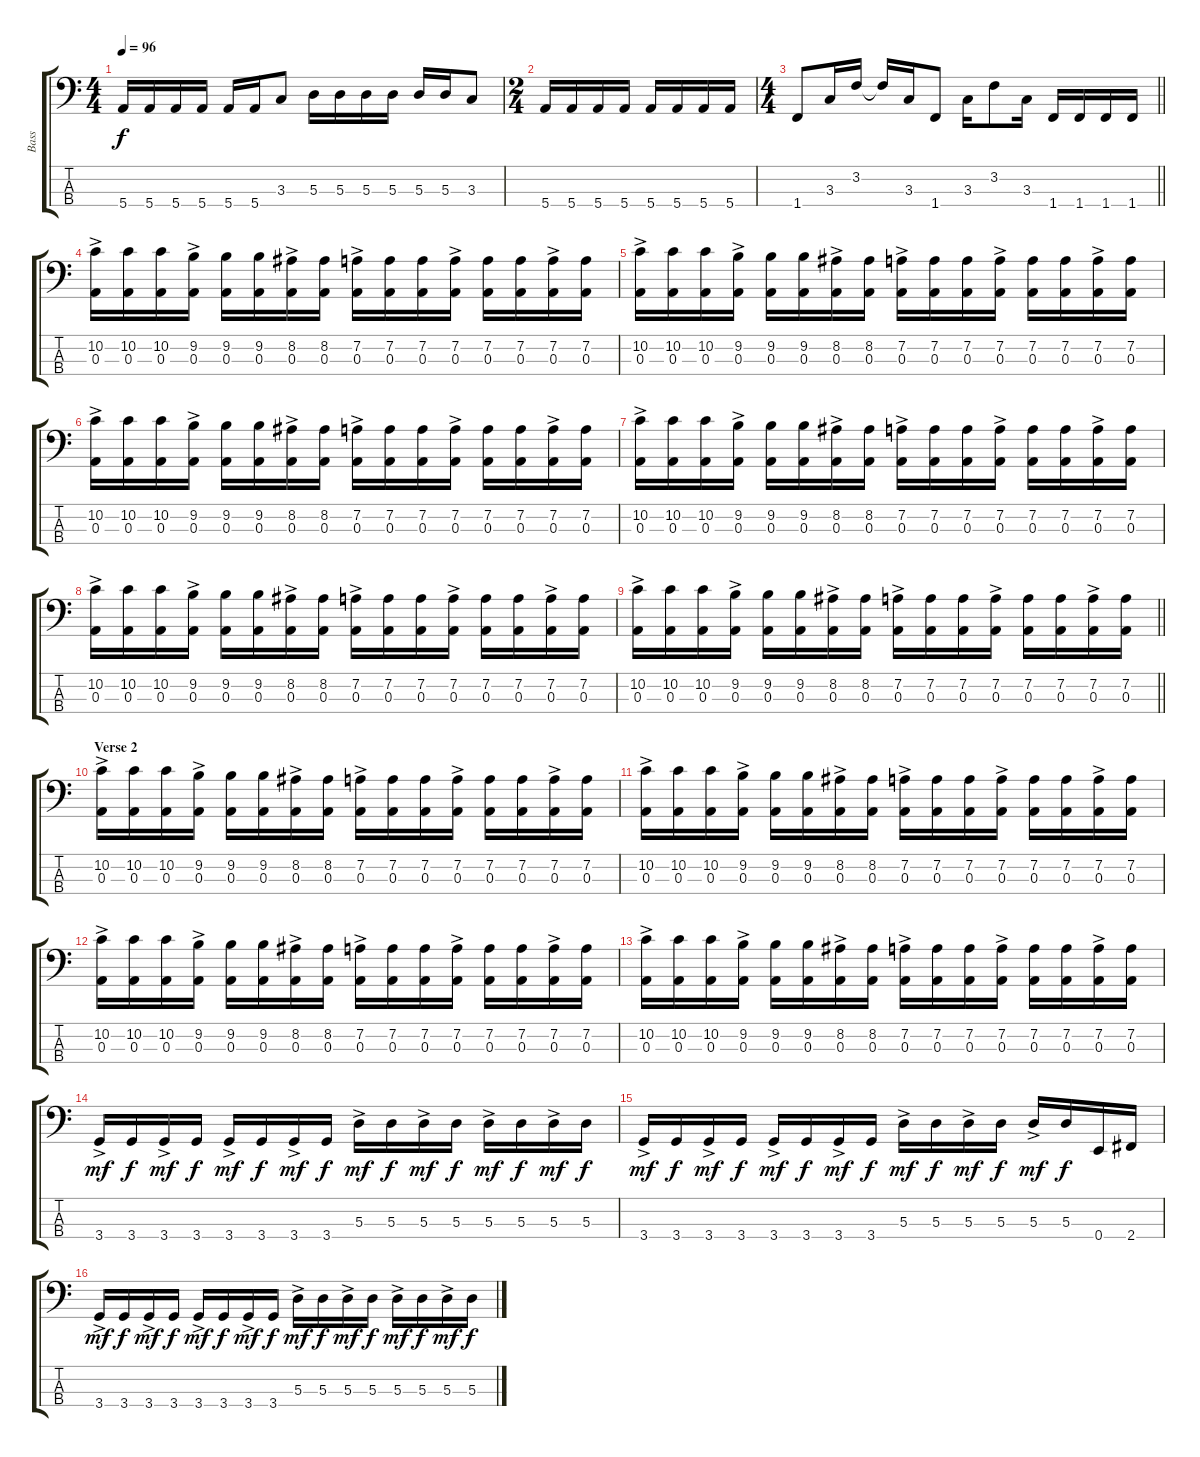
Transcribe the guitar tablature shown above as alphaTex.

\track ("Bass" "Bass") {instrument electricbasspick}
\staff {score tabs}
\tuning (G2 D2 A1 E1) {hide}
\ts (4 4)
\tempo 96
\clef f4
\ks c
5.4.16{dy f} 5.4.16 5.4.16 5.4.16 5.4.16 5.4.16 3.3.8 5.3.16 5.3.16 5.3.16 5.3.16 5.3.16 5.3.16 3.3.8 |
\ts (2 4)
5.4.16 5.4.16 5.4.16 5.4.16 5.4.16 5.4.16 5.4.16 5.4.16 |
\ts (4 4)
\barLineRight lightlight
1.4.8 3.3.16 3.2.16 3.2{t}.16 3.3.16 1.4.8 3.3.16 3.2.8 3.3.16 1.4.16 1.4.16 1.4.16 1.4.16 |
(10.2 0.3{ac}).16 (10.2 0.3).16 (10.2 0.3).16 (9.2{ac} 0.3).16 (9.2 0.3).16 (9.2 0.3).16 (8.2{ac} 0.3).16 (8.2 0.3).16 (7.2{ac} 0.3).16 (7.2 0.3).16 (7.2 0.3).16 (7.2{ac} 0.3).16 (7.2 0.3).16 (7.2 0.3).16 (7.2{ac} 0.3).16 (7.2 0.3).16 |
(10.2 0.3{ac}).16 (10.2 0.3).16 (10.2 0.3).16 (9.2{ac} 0.3).16 (9.2 0.3).16 (9.2 0.3).16 (8.2{ac} 0.3).16 (8.2 0.3).16 (7.2{ac} 0.3).16 (7.2 0.3).16 (7.2 0.3).16 (7.2{ac} 0.3).16 (7.2 0.3).16 (7.2 0.3).16 (7.2{ac} 0.3).16 (7.2 0.3).16 |
(10.2 0.3{ac}).16 (10.2 0.3).16 (10.2 0.3).16 (9.2{ac} 0.3).16 (9.2 0.3).16 (9.2 0.3).16 (8.2{ac} 0.3).16 (8.2 0.3).16 (7.2{ac} 0.3).16 (7.2 0.3).16 (7.2 0.3).16 (7.2{ac} 0.3).16 (7.2 0.3).16 (7.2 0.3).16 (7.2{ac} 0.3).16 (7.2 0.3).16 |
(10.2 0.3{ac}).16 (10.2 0.3).16 (10.2 0.3).16 (9.2{ac} 0.3).16 (9.2 0.3).16 (9.2 0.3).16 (8.2{ac} 0.3).16 (8.2 0.3).16 (7.2{ac} 0.3).16 (7.2 0.3).16 (7.2 0.3).16 (7.2{ac} 0.3).16 (7.2 0.3).16 (7.2 0.3).16 (7.2{ac} 0.3).16 (7.2 0.3).16 |
(10.2 0.3{ac}).16 (10.2 0.3).16 (10.2 0.3).16 (9.2{ac} 0.3).16 (9.2 0.3).16 (9.2 0.3).16 (8.2{ac} 0.3).16 (8.2 0.3).16 (7.2{ac} 0.3).16 (7.2 0.3).16 (7.2 0.3).16 (7.2{ac} 0.3).16 (7.2 0.3).16 (7.2 0.3).16 (7.2{ac} 0.3).16 (7.2 0.3).16 |
\barLineRight lightlight
(10.2 0.3{ac}).16 (10.2 0.3).16 (10.2 0.3).16 (9.2{ac} 0.3).16 (9.2 0.3).16 (9.2 0.3).16 (8.2{ac} 0.3).16 (8.2 0.3).16 (7.2{ac} 0.3).16 (7.2 0.3).16 (7.2 0.3).16 (7.2{ac} 0.3).16 (7.2 0.3).16 (7.2 0.3).16 (7.2{ac} 0.3).16 (7.2 0.3).16 |
\section ("" "Verse 2")
(10.2 0.3{ac}).16 (10.2 0.3).16 (10.2 0.3).16 (9.2{ac} 0.3).16 (9.2 0.3).16 (9.2 0.3).16 (8.2{ac} 0.3).16 (8.2 0.3).16 (7.2{ac} 0.3).16 (7.2 0.3).16 (7.2 0.3).16 (7.2{ac} 0.3).16 (7.2 0.3).16 (7.2 0.3).16 (7.2{ac} 0.3).16 (7.2 0.3).16 |
(10.2 0.3{ac}).16 (10.2 0.3).16 (10.2 0.3).16 (9.2{ac} 0.3).16 (9.2 0.3).16 (9.2 0.3).16 (8.2{ac} 0.3).16 (8.2 0.3).16 (7.2{ac} 0.3).16 (7.2 0.3).16 (7.2 0.3).16 (7.2{ac} 0.3).16 (7.2 0.3).16 (7.2 0.3).16 (7.2{ac} 0.3).16 (7.2 0.3).16 |
(10.2 0.3{ac}).16 (10.2 0.3).16 (10.2 0.3).16 (9.2{ac} 0.3).16 (9.2 0.3).16 (9.2 0.3).16 (8.2{ac} 0.3).16 (8.2 0.3).16 (7.2{ac} 0.3).16 (7.2 0.3).16 (7.2 0.3).16 (7.2{ac} 0.3).16 (7.2 0.3).16 (7.2 0.3).16 (7.2{ac} 0.3).16 (7.2 0.3).16 |
(10.2 0.3{ac}).16 (10.2 0.3).16 (10.2 0.3).16 (9.2{ac} 0.3).16 (9.2 0.3).16 (9.2 0.3).16 (8.2{ac} 0.3).16 (8.2 0.3).16 (7.2{ac} 0.3).16 (7.2 0.3).16 (7.2 0.3).16 (7.2{ac} 0.3).16 (7.2 0.3).16 (7.2 0.3).16 (7.2{ac} 0.3).16 (7.2 0.3).16 |
3.4{ac}.16{dy mf} 3.4.16{dy f} 3.4{ac}.16{dy mf} 3.4.16{dy f} 3.4{ac}.16{dy mf} 3.4.16{dy f} 3.4{ac}.16{dy mf} 3.4.16{dy f} 5.3{ac}.16{dy mf} 5.3.16{dy f} 5.3{ac}.16{dy mf} 5.3.16{dy f} 5.3{ac}.16{dy mf} 5.3.16{dy f} 5.3{ac}.16{dy mf} 5.3.16{dy f} |
3.4{ac}.16{dy mf} 3.4.16{dy f} 3.4{ac}.16{dy mf} 3.4.16{dy f} 3.4{ac}.16{dy mf} 3.4.16{dy f} 3.4{ac}.16{dy mf} 3.4.16{dy f} 5.3{ac}.16{dy mf} 5.3.16{dy f} 5.3{ac}.16{dy mf} 5.3.16{dy f} 5.3{ac}.16{dy mf} 5.3.16{dy f} 0.4.16 2.4.16 |
3.4{ac}.16{dy mf} 3.4.16{dy f} 3.4{ac}.16{dy mf} 3.4.16{dy f} 3.4{ac}.16{dy mf} 3.4.16{dy f} 3.4{ac}.16{dy mf} 3.4.16{dy f} 5.3{ac}.16{dy mf} 5.3.16{dy f} 5.3{ac}.16{dy mf} 5.3.16{dy f} 5.3{ac}.16{dy mf} 5.3.16{dy f} 5.3{ac}.16{dy mf} 5.3.16{dy f}
